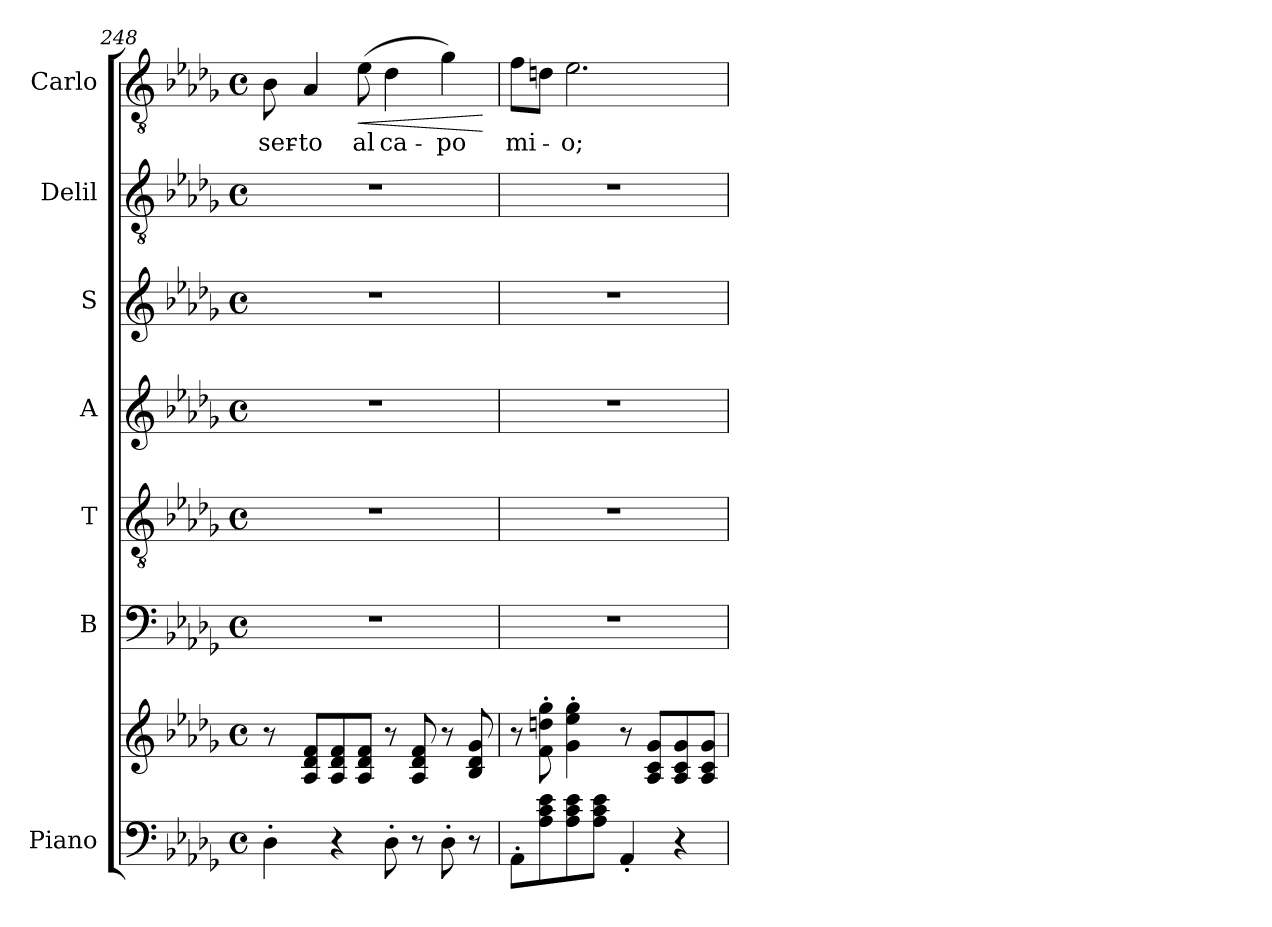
**kern	**kern	**kern	**kern	**kern	**kern	**kern	**kern	**text	**dynam
*part7	*part7	*part6	*part5	*part4	*part3	*part2	*part1	*part1	*part1
*staff8	*staff7	*staff6	*staff5	*staff4	*staff3	*staff2	*staff1	*staff1	*staff1
*I"Piano	*	*I"B	*I"T	*I"A	*I"S	*I"Delil	*I"Carlo	*	*
*I'Pno	*	*I'B	*I'T	*I'A	*I'S	*	*	*	*
*clefF4	*clefG2	*clefF4	*clefGv2	*clefG2	*clefG2	*clefGv2	*clefGv2	*	*
*k[b-e-a-d-g-]	*k[b-e-a-d-g-]	*k[b-e-a-d-g-]	*k[b-e-a-d-g-]	*k[b-e-a-d-g-]	*k[b-e-a-d-g-]	*k[b-e-a-d-g-]	*k[b-e-a-d-g-]	*	*
*M4/4	*M4/4	*M4/4	*M4/4	*M4/4	*M4/4	*M4/4	*M4/4	*	*
*met(c)	*met(c)	*met(c)	*met(c)	*met(c)	*met(c)	*met(c)	*met(c)	*	*
=248	=248	=248	=248	=248	=248	=248	=248	=248	=248
4D-'\	8r	1r	1r	1r	1r	1r	8B-\	ser-	.
.	8A-/ 8d-/ 8f/L	.	.	.	.	.	4A-/	-to	.
4r	8A-/ 8d-/ 8f/	.	.	.	.	.	.	.	.
!	!	!	!	!	!	!	!	!	!LO:HP:b
.	8A-/ 8d-/ 8f/J	.	.	.	.	.	(8e-\	al	<
8D-'\	8r	.	.	.	.	.	4d-\	ca-	.
8r	8A-/ 8d-/ 8f/	.	.	.	.	.	.	.	.
8D-'\	8r	.	.	.	.	.	4g-\)	-po	.
8r	8B-/ 8d-/ 8g-/	.	.	.	.	.	.	.	.
.	.	.	.	.	.	.	.	.	[
!!LO:LB:g=z
=249	=249	=249	=249	=249	=249	=249	=249	=249	=249
8AA-'\L	8r	1r	1r	1r	1r	1r	8f\L	mi-	.
8A-\ 8c\ 8e-\	8f\' 8ddn\' 8gg-\'	.	.	.	.	.	8dn\J	.	.
8A-\ 8c\ 8e-\	4g-\' 4ee-\' 4gg-\'	.	.	.	.	.	2.e-\	-o;	.
8A-\ 8c\ 8e-\J	.	.	.	.	.	.	.	.	.
4AA-'/	8r	.	.	.	.	.	.	.	.
.	8A-/ 8c/ 8g-/L	.	.	.	.	.	.	.	.
4r	8A-/ 8c/ 8g-/	.	.	.	.	.	.	.	.
.	8A-/ 8c/ 8g-/J	.	.	.	.	.	.	.	.
=	=	=	=	=	=	=	=	=	=
*-	*-	*-	*-	*-	*-	*-	*-	*-	*-
